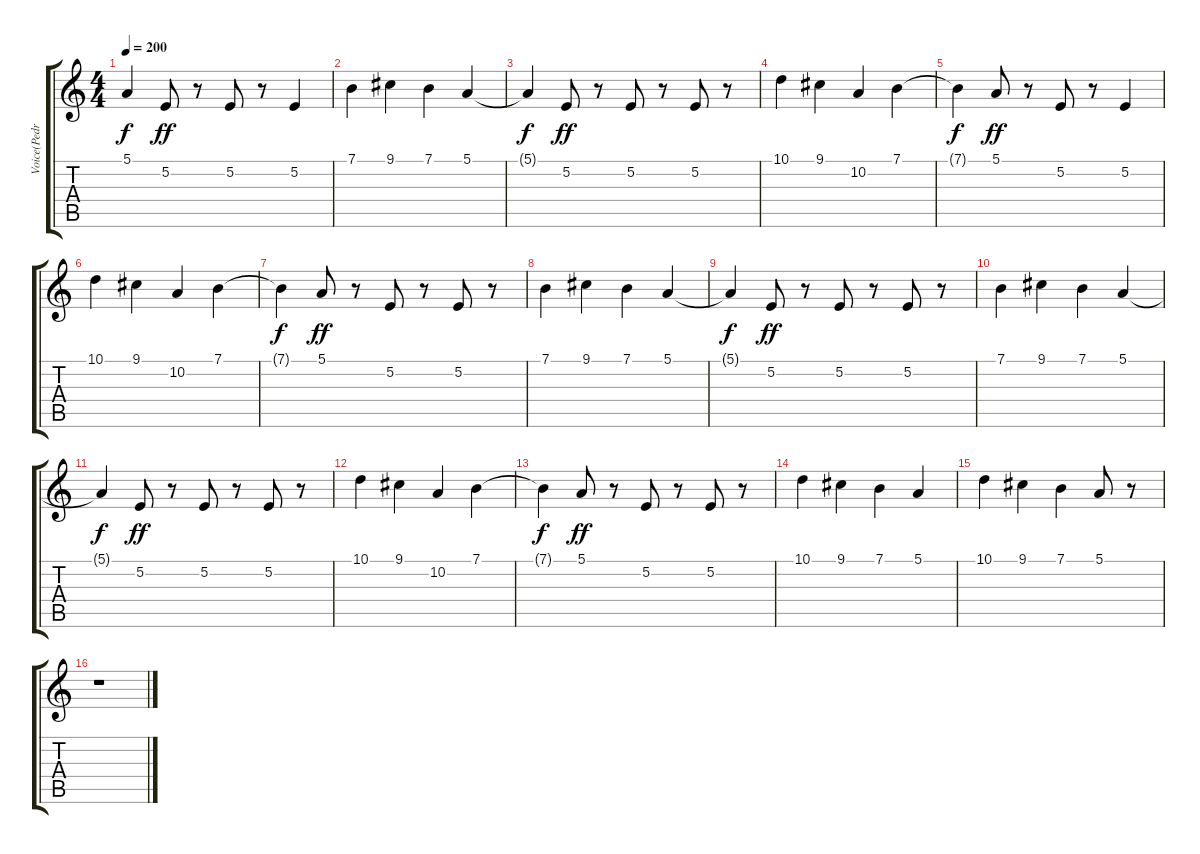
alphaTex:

\track ("Voice(Pedro)" "Voice(Pedr") {instrument oboe}
\staff {score tabs}
\tuning (E4 B3 G3 D3 A2 E2) {hide}
\ts (4 4)
\tempo 200
\clef g2
\ks c
5.1{t}.4{dy f} 5.2.8{dy ff} r.8 5.2.8 r.8 5.2.4 |
7.1.4 9.1.4 7.1.4 5.1.4 |
5.1{t}.4{dy f} 5.2.8{dy ff} r.8 5.2.8 r.8 5.2.8 r.8 |
10.1.4 9.1.4 10.2.4 7.1.4 |
7.1{t}.4{dy f} 5.1.8{dy ff} r.8 5.2.8 r.8 5.2.4 |
10.1.4 9.1.4 10.2.4 7.1.4 |
7.1{t}.4{dy f} 5.1.8{dy ff} r.8 5.2.8 r.8 5.2.8 r.8 |
7.1.4 9.1.4 7.1.4 5.1.4 |
5.1{t}.4{dy f} 5.2.8{dy ff} r.8 5.2.8 r.8 5.2.8 r.8 |
7.1.4 9.1.4 7.1.4 5.1.4 |
5.1{t}.4{dy f} 5.2.8{dy ff} r.8 5.2.8 r.8 5.2.8 r.8 |
10.1.4 9.1.4 10.2.4 7.1.4 |
7.1{t}.4{dy f} 5.1.8{dy ff} r.8 5.2.8 r.8 5.2.8 r.8 |
10.1.4 9.1.4 7.1.4 5.1.4 |
10.1.4 9.1.4 7.1.4 5.1.8 r.8 |
r.1
